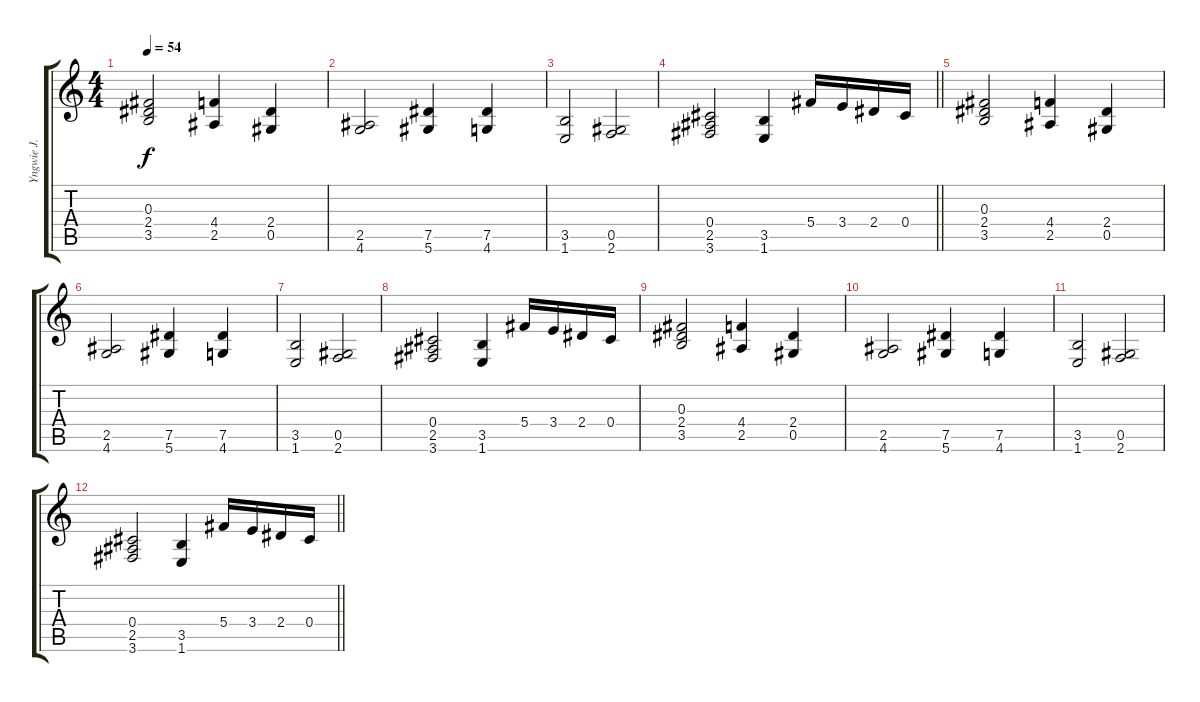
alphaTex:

\track ("Yngwie J. Malmsteen" "Yngwie J. ") {instrument distortionguitar}
\staff {score tabs}
\tuning (Eb4 Bb3 Gb3 Db3 Ab2 Eb2) {hide}
\ts (4 4)
\tempo 54
\clef g2
\ks c
(0.3 2.4 3.5).2{dy f} (4.4 2.5).4 (2.4 0.5).4 |
(2.5 4.6).2 (7.5 5.6).4 (7.5 4.6).4 |
(3.5 1.6).2 (0.5 2.6).2 |
\barLineRight lightlight
(0.4 2.5 3.6).2 (3.5 1.6).4 5.4.16 3.4.16 2.4.16 0.4.16 |
(0.3 2.4 3.5).2 (4.4 2.5).4 (2.4 0.5).4 |
(2.5 4.6).2 (7.5 5.6).4 (7.5 4.6).4 |
(3.5 1.6).2 (0.5 2.6).2 |
(0.4 2.5 3.6).2 (3.5 1.6).4 5.4.16 3.4.16 2.4.16 0.4.16 |
(0.3 2.4 3.5).2 (4.4 2.5).4 (2.4 0.5).4 |
(2.5 4.6).2 (7.5 5.6).4 (7.5 4.6).4 |
(3.5 1.6).2 (0.5 2.6).2 |
\barLineRight lightlight
(0.4 2.5 3.6).2 (3.5 1.6).4 5.4.16 3.4.16 2.4.16 0.4.16
